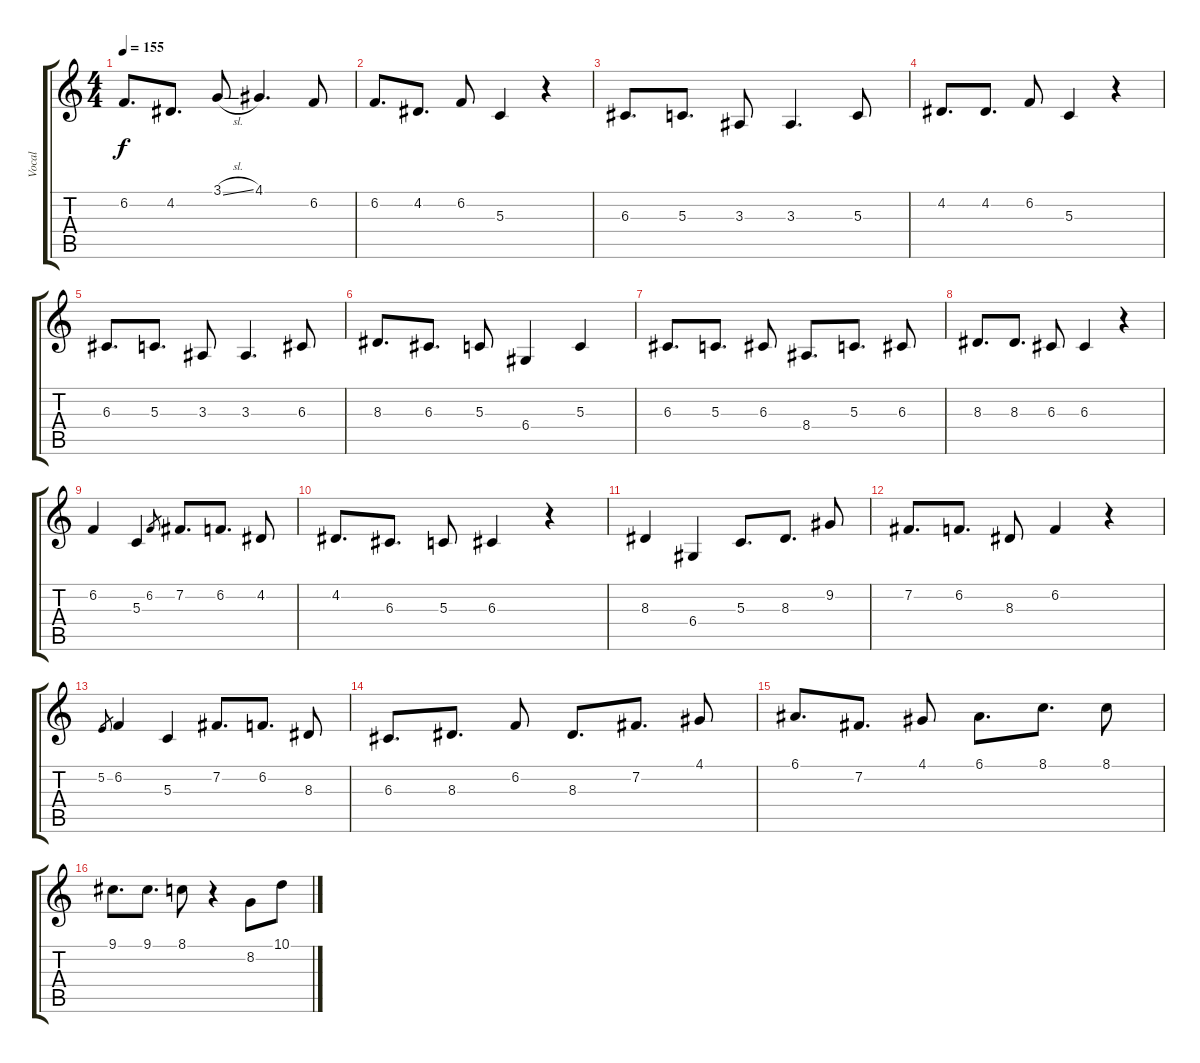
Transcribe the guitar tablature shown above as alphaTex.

\track ("Vocal" "Vocal") {instrument clarinet}
\staff {score tabs}
\tuning (E4 B3 G3 D3 A2 D2) {hide}
\ts (4 4)
\tempo 155
\clef g2
\ks c
6.2.8{d dy f} 4.2.8{d} 3.1{sl}.8 4.1.4{d} 6.2.8 |
6.2.8{d} 4.2.8{d} 6.2.8 5.3.4 r.4 |
6.3.8{d} 5.3.8{d} 3.3.8 3.3.4{d} 5.3.8 |
4.2.8{d} 4.2.8{d} 6.2.8 5.3.4 r.4 |
6.3.8{d} 5.3.8{d} 3.3.8 3.3.4{d} 6.3.8 |
8.3.8{d} 6.3.8{d} 5.3.8 6.4.4 5.3.4 |
6.3.8{d} 5.3.8{d} 6.3.8 8.4.8{d} 5.3.8{d} 6.3.8 |
8.3.8{d} 8.3.8{d} 6.3.8 6.3.4 r.4 |
6.2.4 5.3.4 6.2.8{gr} 7.2.8{d} 6.2.8{d} 4.2.8 |
4.2.8{d} 6.3.8{d} 5.3.8 6.3.4 r.4 |
8.3.4 6.4.4 5.3.8{d} 8.3.8{d} 9.2.8 |
7.2.8{d} 6.2.8{d} 8.3.8 6.2.4 r.4 |
5.2.8{gr} 6.2.4 5.3.4 7.2.8{d} 6.2.8{d} 8.3.8 |
6.3.8{d} 8.3.8{d} 6.2.8 8.3.8{d} 7.2.8{d} 4.1.8 |
6.1.8{d} 7.2.8{d} 4.1.8 6.1.8{d} 8.1.8{d} 8.1.8 |
9.1.8{d} 9.1.8{d} 8.1.8 r.4 8.2.8 10.1.8
